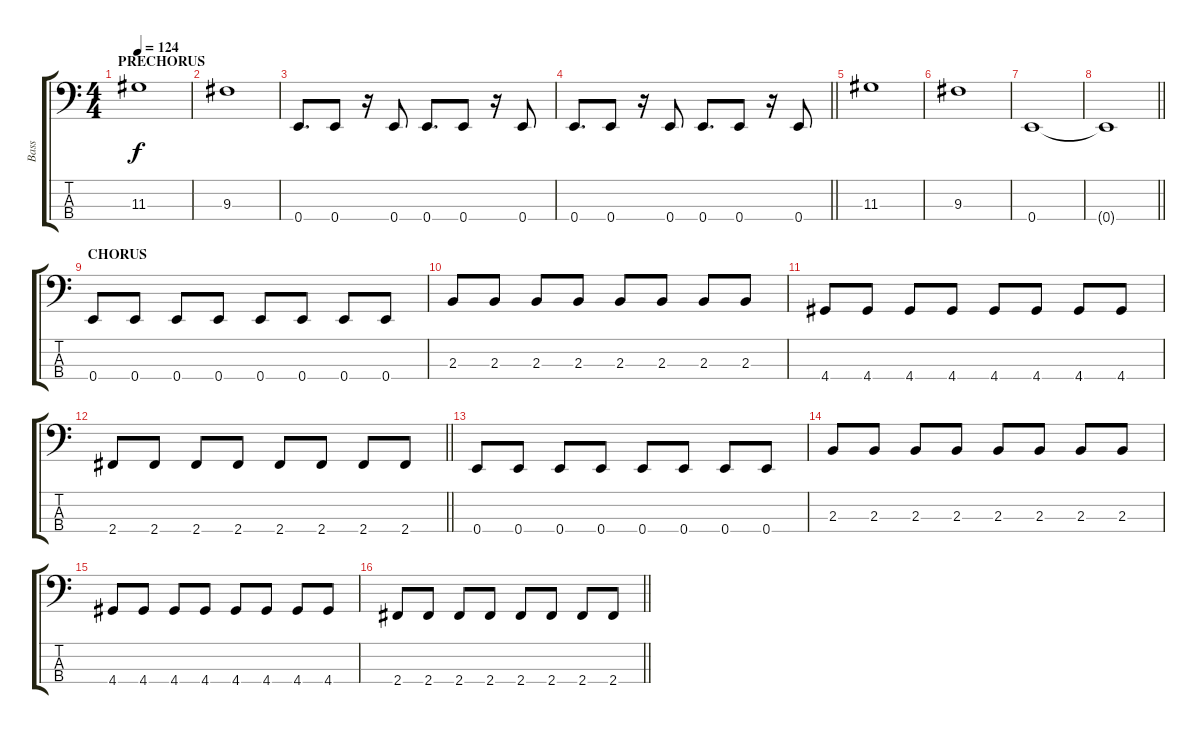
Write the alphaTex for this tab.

\track ("Bass" "Bass") {instrument electricbassfinger}
\staff {score tabs}
\tuning (G2 D2 A1 E1) {hide}
\ts (4 4)
\section ("" "PRECHORUS")
\tempo 124
\clef f4
\ks c
11.3.1{dy f} |
9.3.1 |
0.4.8{d} 0.4.8 r.16 0.4.8 0.4.8{d} 0.4.8 r.16 0.4.8 |
\barLineRight lightlight
0.4.8{d} 0.4.8 r.16 0.4.8 0.4.8{d} 0.4.8 r.16 0.4.8 |
\section ("" "")
11.3.1 |
9.3.1 |
0.4.1 |
\barLineRight lightlight
0.4{t}.1 |
\section ("" "CHORUS")
0.4.8 0.4.8 0.4.8 0.4.8 0.4.8 0.4.8 0.4.8 0.4.8 |
2.3.8 2.3.8 2.3.8 2.3.8 2.3.8 2.3.8 2.3.8 2.3.8 |
4.4.8 4.4.8 4.4.8 4.4.8 4.4.8 4.4.8 4.4.8 4.4.8 |
\barLineRight lightlight
2.4.8 2.4.8 2.4.8 2.4.8 2.4.8 2.4.8 2.4.8 2.4.8 |
\section ("" "")
0.4.8 0.4.8 0.4.8 0.4.8 0.4.8 0.4.8 0.4.8 0.4.8 |
2.3.8 2.3.8 2.3.8 2.3.8 2.3.8 2.3.8 2.3.8 2.3.8 |
4.4.8 4.4.8 4.4.8 4.4.8 4.4.8 4.4.8 4.4.8 4.4.8 |
\barLineRight lightlight
2.4.8 2.4.8 2.4.8 2.4.8 2.4.8 2.4.8 2.4.8 2.4.8
